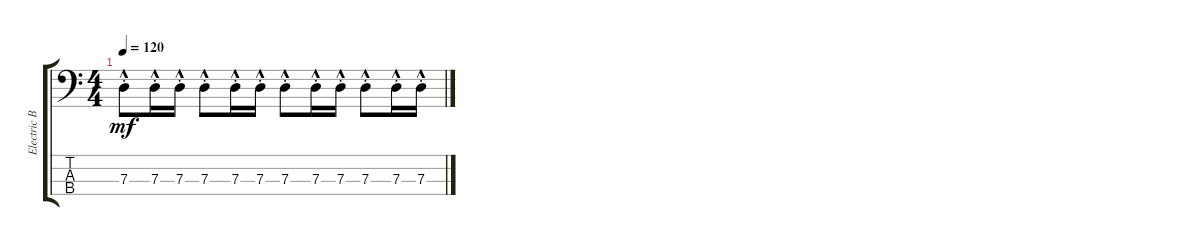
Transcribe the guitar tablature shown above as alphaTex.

\track ("Electric Bass" "Electric B") {instrument electricbassfinger}
\staff {score tabs}
\tuning (F2 C2 G1 D1) {hide}
\ts (4 4)
\tempo 120
\clef f4
\ks c
7.3{hac st}.8{dy mf} 7.3{hac st}.16 7.3{hac st}.16 7.3{hac st}.8 7.3{hac st}.16 7.3{hac st}.16 7.3{hac st}.8 7.3{hac st}.16 7.3{hac st}.16 7.3{hac st}.8 7.3{hac st}.16 7.3{hac st}.16
